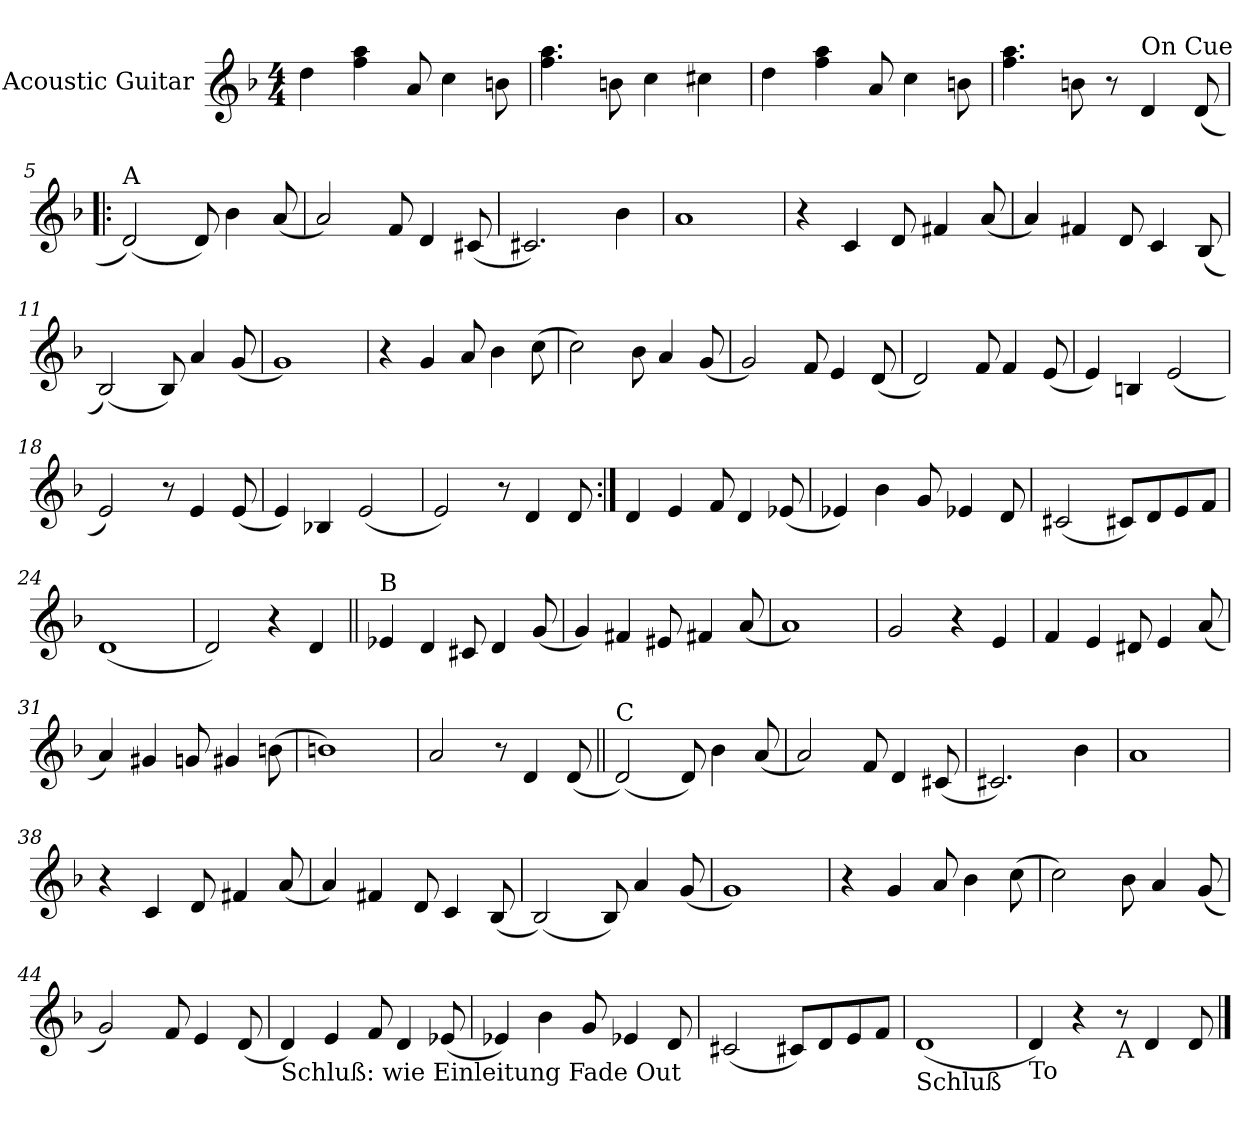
**kern
*part1
*staff1
*I"Acoustic Guitar
*I'Ac Gtr
*k[b-]
*F:
*M4/4
=1
4dd\
4ff\ 4aa\
8a/
4cc\
8bn\
=2
4.ff\ 4.aa\
8bn\
4cc\
4cc#X\
=3
4dd\
4ff\ 4aa\
8a/
4cc\
8bn\
=4
4.ff\ 4.aa\
8bn\
8r
!LO:TX:a:t=On Cue
4d/
(8d/
!!LO:LB:g=z
=5!|:
!LO:TX:a:t=A
(2d/)
8d/)
4b-\
(8a/
=6
2a/)
8f/
4d/
(8c#X/
=7
2.c#X/)
4b-\
=8
1a
!!LO:LB:g=z
=9
4r
4c/
8d/
4f#X/
(8a/
=10
4a/)
4f#X/
8d/
4c/
(8B-/
=11
(2B-/)
8B-/)
4a/
(8g/
=12
1g)
!!LO:LB:g=z
=13
4r
4g/
8a/
4b-\
(8cc\
=14
2cc\)
8b-\
4a/
(8g/
=15
2g/)
8f/
4e/
(8d/
=16
2d/)
8f/
4f/
(8e/
!!LO:LB:g=z
=17
4e/)
4Bn/
(2e/
=18
2e/)
8r
4e/
(8e/
=19
4e/)
4B-X/
(2e/
=20
2e/)
8r
4d/
8d/
!!LO:LB:g=z
=21:|!
4d/
4e/
8f/
4d/
(8e-X/
=22
4e-X/)
4b-\
8g/
4e-X/
8d/
=23
(2c#X/
8c#X/L)
8d/
8e/
8f/J
=24
(1d
!!LO:LB:g=z
=25
2d/)
4r
4d/
=26||
!LO:TX:a:t=B
4e-X/
4d/
8c#X/
4d/
(8g/
=27
4g/)
4f#X/
8e#X/
4f#X/
(8a/
=28
1a)
!!LO:LB:g=z
=29
2g/
4r
4e/
=30
4f/
4e/
8d#X/
4e/
(8a/
=31
4a/)
4g#X/
8gn/
4g#X/
(8bn\
=32
1bn)
!!LO:LB:g=z
=33
2a/
8r
4d/
(8d/
=34||
!LO:TX:a:t=C
(2d/)
8d/)
4b-\
(8a/
=35
2a/)
8f/
4d/
(8c#X/
=36
2.c#X/)
4b-\
!!LO:LB:g=z
=37
1a
=38
4r
4c/
8d/
4f#X/
(8a/
=39
4a/)
4f#X/
8d/
4c/
(8B-/
=40
(2B-/)
8B-/)
4a/
(8g/
!!LO:LB:g=z
=41
1g)
=42
4r
4g/
8a/
4b-\
(8cc\
=43
2cc\)
8b-\
4a/
(8g/
=44
2g/)
8f/
4e/
(8d/
!!LO:LB:g=z
=45
!LO:TX:b:t=Schluß&colon; wie Einleitung Fade Out
4d/)
4e/
8f/
4d/
(8e-X/
=46
4e-X/)
4b-\
8g/
4e-X/
8d/
=47
(2c#X/
8c#X/L)
8d/
8e/
8f/J
=48
!LO:TX:b:t=Schluß
(1d
=49
!LO:TX:b:t=To
4d/)
4r
!LO:TX:b:t=A
8r
4d/
8d/
==
*-
